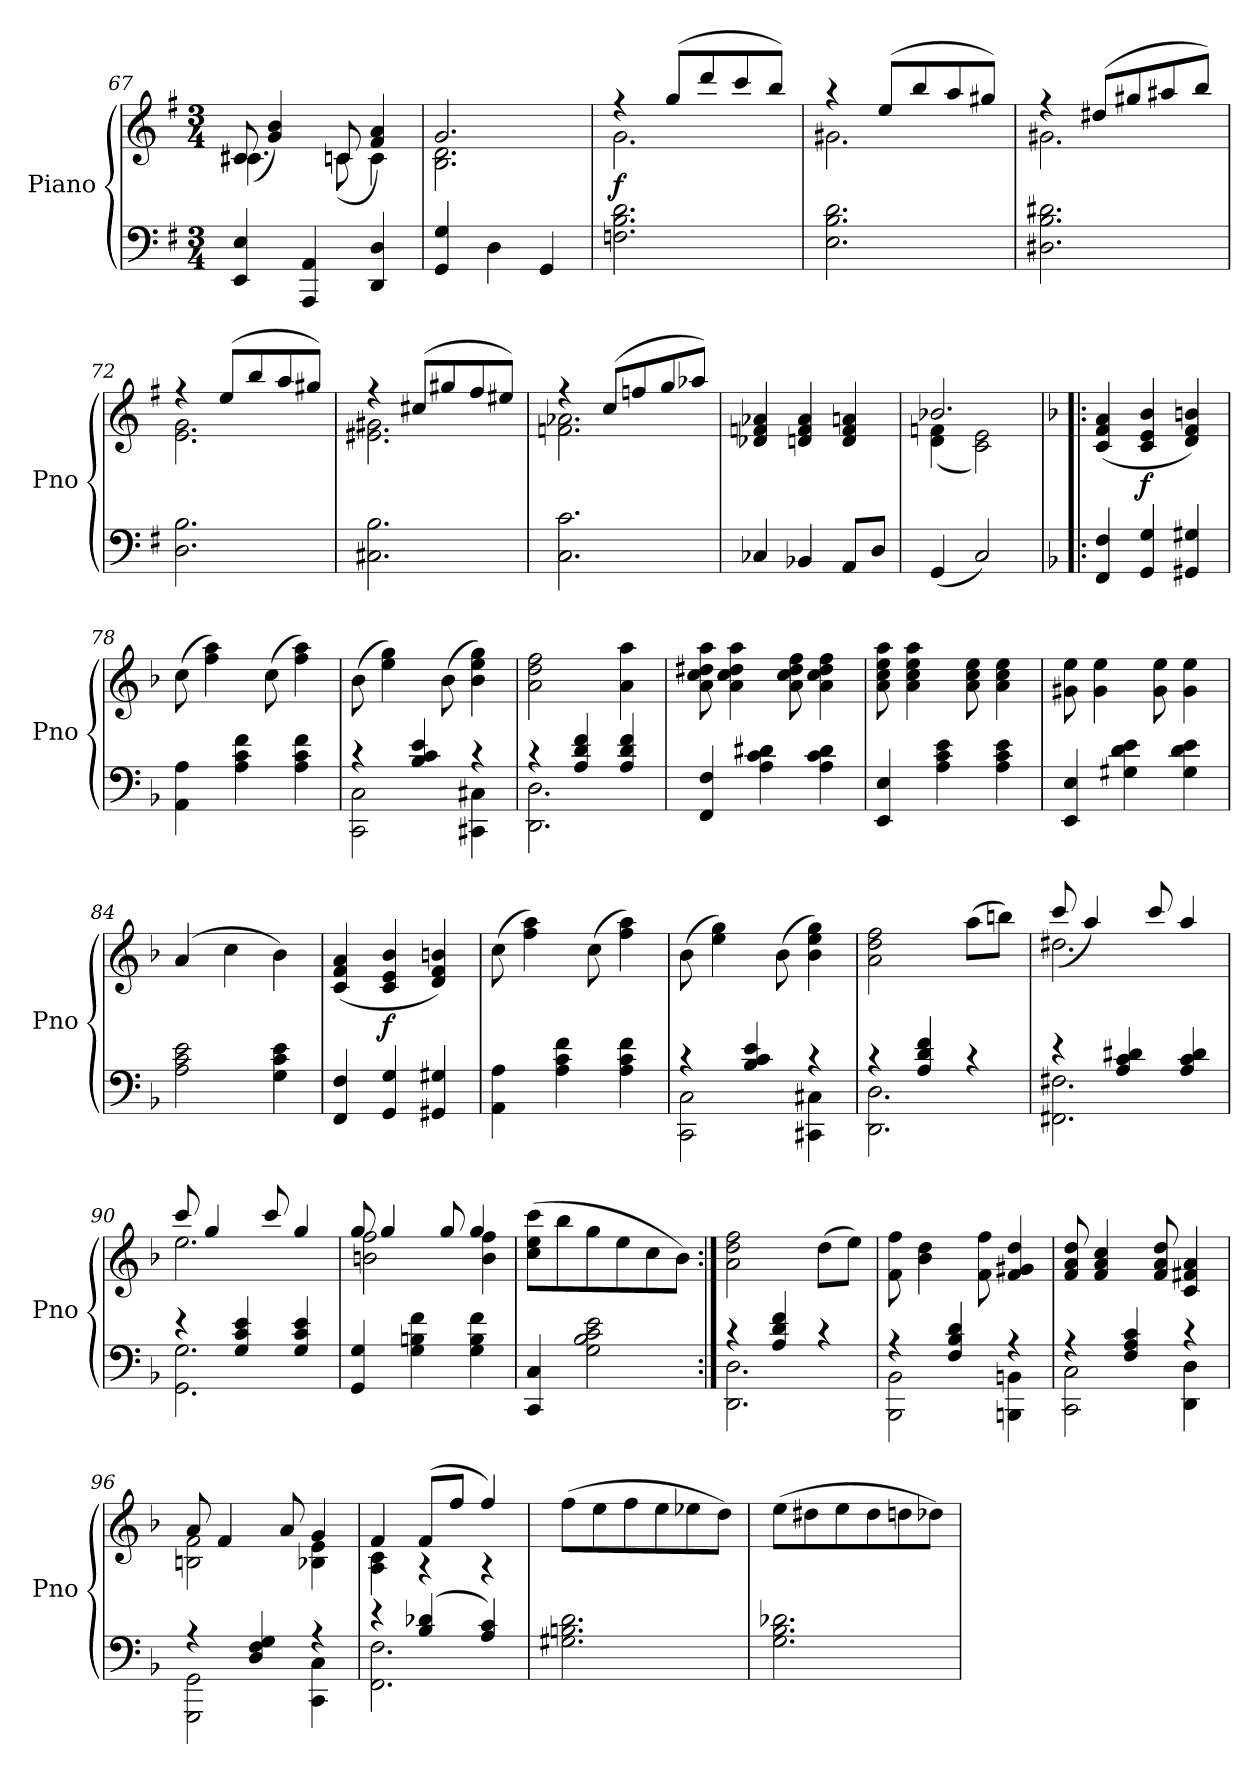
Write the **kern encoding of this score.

**kern	**kern	**dynam
*part1	*part1	*part1
*staff2	*staff1	*staff1/2
*I"Piano	*	*
*I'Pno	*	*
*clefF4	*clefG2	*
*k[f#]	*k[f#]	*
*M3/4	*M3/4	*
=67	=67	=67
*	*^	*
4EE 4E	8c#X	(4.c#X	.
.	4g 4b)	.	.
4AAA 4AA	.	.	.
.	8cn	(8cn	.
4DD 4D	4f# 4a)	4c	.
=68	=68	=68	=68
4GG 4G	2.g	2.B 2.d	.
4D	.	.	.
4GG	.	.	.
=69	=69	=69	=69
2.Fn 2.B 2.d	4r	2.g	f
.	(8ggL	.	.
.	8ddd	.	.
.	8ccc	.	.
.	8bbJ)	.	.
=70	=70	=70	=70
2.E 2.B 2.d	4r	2.g#X	.
.	(8eeL	.	.
.	8bb	.	.
.	8aa	.	.
.	8gg#XJ)	.	.
=71	=71	=71	=71
2.D#X 2.B 2.d#X	4r	2.g#X	.
.	(8dd#XL	.	.
.	8gg#X	.	.
.	8aa#X	.	.
.	8bbJ)	.	.
=72	=72	=72	=72
2.D 2.B	4r	2.e 2.g	.
.	(8eeL	.	.
.	8bb	.	.
.	8aa	.	.
.	8gg#XJ)	.	.
=73	=73	=73	=73
2.C#X 2.B	4r	2.e#X 2.g#X	.
.	(8cc#XL	.	.
.	8gg#X	.	.
.	8ff#	.	.
.	8ee#XJ)	.	.
=74	=74	=74	=74
2.C 2.c	4r	2.fn 2.a-X	.
.	(8ccL	.	.
.	8ffn	.	.
.	8gg	.	.
.	8aa-XJ)	.	.
*	*v	*v	*
=75	=75	=75
4C-X	4d-X 4fn 4a-X	.
4BB-X	4dn 4f 4a-	.
8AAL	4d 4f 4an	.
8DJ	.	.
=76	=76	=76
*	*^	*
(4GG	2.b-X	(4d 4fn	.
2C)	.	2c 2e)	.
*	*v	*v	*
=77!|:	=77!|:	=77!|:
*k[b-]	*k[b-]	*
4FF 4F	(4c 4f 4a	.
4GG 4G	4c 4e 4b-	f
4GG#X 4G#X	4d 4f 4bn)	.
=78	=78	=78
4AA 4A	(8cc	.
.	4ff 4aa)	.
4A 4c 4f	.	.
.	(8cc	.
4A 4c 4f	4ff 4aa)	.
=79	=79	=79
*^	*	*
4r	2CC 2C	(8b-	.
.	.	4ee 4gg)	.
4B- 4c 4e	.	.	.
.	.	(8b-	.
4r	4CC#X 4C#X	4b- 4ee 4gg)	.
=80	=80	=80	=80
4r	2.DD 2.D	2a 2dd 2ff	.
4A 4d 4f	.	.	.
4A 4d 4f	.	4a 4aa	.
*v	*v	*	*
=81	=81	=81
4FF 4F	8a 8cc 8dd#X 8aa	.
.	4a 4cc 4dd# 4aa	.
4A 4c 4d#X	.	.
.	8a 8cc 8dd# 8ff	.
4A 4c 4d#	4a 4cc 4dd# 4ff	.
=82	=82	=82
4EE 4E	8a 8cc 8ee 8aa	.
.	4a 4cc 4ee 4aa	.
4A 4c 4e	.	.
.	8a 8cc 8ee	.
4A 4c 4e	4a 4cc 4ee	.
=83	=83	=83
4EE 4E	8g#X 8ee	.
.	4g# 4ee	.
4G#X 4d 4e	.	.
.	8g# 8ee	.
4G# 4d 4e	4g# 4ee	.
=84	=84	=84
2A 2c 2e	(4a	.
.	4cc	.
4G 4c 4e	4b-)	.
=85	=85	=85
4FF 4F	(4c 4f 4a	.
4GG 4G	4c 4e 4b-	f
4GG#X 4G#X	4d 4f 4bn)	.
=86	=86	=86
4AA 4A	(8cc	.
.	4ff 4aa)	.
4A 4c 4f	.	.
.	(8cc	.
4A 4c 4f	4ff 4aa)	.
=87	=87	=87
*^	*	*
4r	2CC 2C	(8b-	.
.	.	4ee 4gg)	.
4B- 4c 4e	.	.	.
.	.	(8b-	.
4r	4CC#X 4C#X	4b- 4ee 4gg)	.
=88	=88	=88	=88
4r	2.DD 2.D	2a 2dd 2ff	.
4A 4d 4f	.	.	.
4r	.	(8aaL	.
.	.	8bbnJ)	.
=89	=89	=89	=89
*	*	*^	*
4r	2.FF#X 2.F#X	8ccc	(2.dd#X	.
.	.	4aa)	.	.
4A 4c 4d#X	.	.	.	.
.	.	8ccc	.	.
4A 4c 4d#	.	4aa	.	.
=90	=90	=90	=90	=90
4r	2.GG 2.G	8ccc	2.ee	.
.	.	4gg	.	.
4G 4c 4e	.	.	.	.
.	.	8ccc	.	.
4G 4c 4e	.	4gg	.	.
*v	*v	*	*	*
=91	=91	=91	=91
4GG 4G	8gg	2bn 2ff	.
.	4gg	.	.
4G 4Bn 4f	.	.	.
.	8gg	.	.
4G 4B 4f	4gg	4b 4ff	.
*	*v	*v	*
=92	=92	=92
4CC 4C	(8cc 8ee 8cccL	.
.	8bb-	.
2G 2B- 2c 2e	8gg	.
.	8ee	.
.	8cc	.
.	8b-J)	.
=93:|!	=93:|!	=93:|!
*^	*	*
4r	2.DD 2.D	2a 2dd 2ff	.
4A 4d 4f	.	.	.
4r	.	(8ddL	.
.	.	8eeJ)	.
=94	=94	=94	=94
4r	2BBB- 2BB-	8f 8ff	.
.	.	4b- 4dd	.
4F 4B- 4d	.	.	.
.	.	8f 8ff	.
4r	4BBBn 4BBn	4f 4g#X 4dd	.
=95	=95	=95	=95
4r	2CC 2C	8f 8a 8dd	.
.	.	4f 4a 4cc	.
4F 4A 4c	.	.	.
.	.	8f 8a 8dd	.
4r	4DD 4D	4c 4f#X 4a	.
=96	=96	=96	=96
*	*	*^	*
4r	2GGG 2GG	8a	2Bn 2f	.
.	.	4f	.	.
4D 4F 4G	.	.	.	.
.	.	8a	.	.
4r	4CC 4C	4g	4B-X 4e	.
=97	=97	=97	=97	=97
4r	2.FF 2.F	4f	4A 4c	.
(4B- 4d-X	.	(8fL	4r	.
.	.	8ffJ	.	.
4A 4c)	.	4ff)	4r	.
*v	*v	*	*	*
*	*v	*v	*
=98	=98	=98
2.G#X 2.Bn 2.d	(8ffL	.
.	8ee	.
.	8ff	.
.	8ee	.
.	8ee-X	.
.	8ddJ)	.
=99	=99	=99
2.G 2.B- 2.d-X	(8eeL	.
.	8dd#X	.
.	8ee	.
.	8dd#	.
.	8ddn	.
.	8dd-XJ)	.
=	=	=
*-	*-	*-
